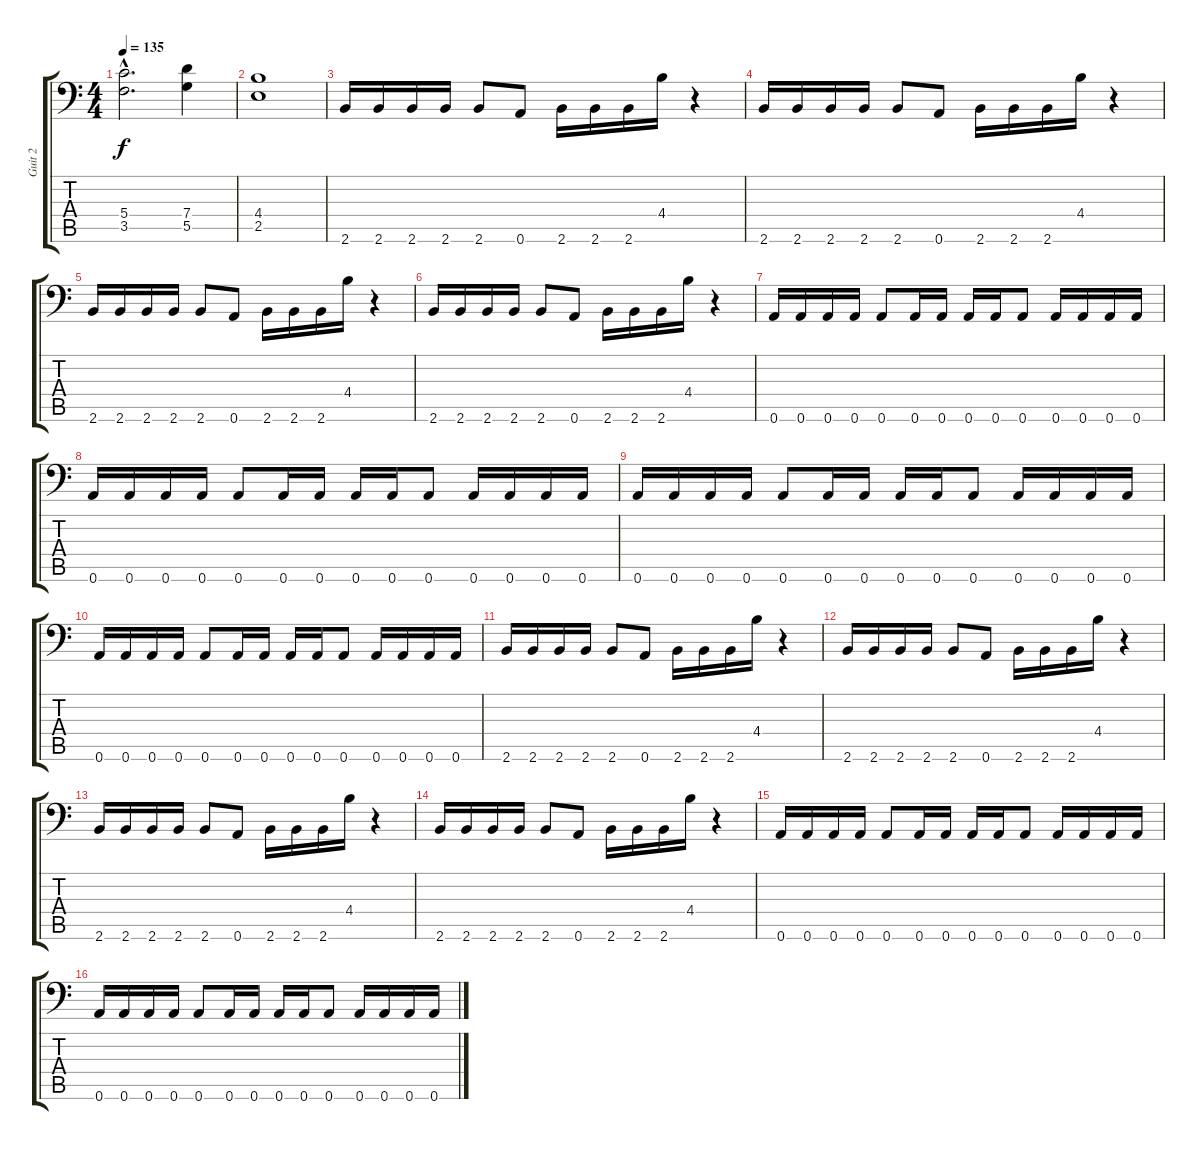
\track ("Guit 2" "Guit 2") {instrument distortionguitar}
\staff {score tabs}
\tuning (A3 E3 C3 G2 D2 A1) {hide}
\ts (4 4)
\tempo 135
\clef f4
\ks c
(5.4{hac} 3.5{hac}).2{d dy f} (7.4 5.5).4 |
(4.4 2.5).1 |
2.6.16 2.6.16 2.6.16 2.6.16 2.6.8 0.6.8 2.6.16 2.6.16 2.6.16 4.4.16 r.4 |
2.6.16 2.6.16 2.6.16 2.6.16 2.6.8 0.6.8 2.6.16 2.6.16 2.6.16 4.4.16 r.4 |
2.6.16 2.6.16 2.6.16 2.6.16 2.6.8 0.6.8 2.6.16 2.6.16 2.6.16 4.4.16 r.4 |
2.6.16 2.6.16 2.6.16 2.6.16 2.6.8 0.6.8 2.6.16 2.6.16 2.6.16 4.4.16 r.4 |
0.6.16 0.6.16 0.6.16 0.6.16 0.6.8 0.6.16 0.6.16 0.6.16 0.6.16 0.6.8 0.6.16 0.6.16 0.6.16 0.6.16 |
0.6.16 0.6.16 0.6.16 0.6.16 0.6.8 0.6.16 0.6.16 0.6.16 0.6.16 0.6.8 0.6.16 0.6.16 0.6.16 0.6.16 |
0.6.16 0.6.16 0.6.16 0.6.16 0.6.8 0.6.16 0.6.16 0.6.16 0.6.16 0.6.8 0.6.16 0.6.16 0.6.16 0.6.16 |
0.6.16 0.6.16 0.6.16 0.6.16 0.6.8 0.6.16 0.6.16 0.6.16 0.6.16 0.6.8 0.6.16 0.6.16 0.6.16 0.6.16 |
2.6.16 2.6.16 2.6.16 2.6.16 2.6.8 0.6.8 2.6.16 2.6.16 2.6.16 4.4.16 r.4 |
2.6.16 2.6.16 2.6.16 2.6.16 2.6.8 0.6.8 2.6.16 2.6.16 2.6.16 4.4.16 r.4 |
2.6.16 2.6.16 2.6.16 2.6.16 2.6.8 0.6.8 2.6.16 2.6.16 2.6.16 4.4.16 r.4 |
2.6.16 2.6.16 2.6.16 2.6.16 2.6.8 0.6.8 2.6.16 2.6.16 2.6.16 4.4.16 r.4 |
0.6.16 0.6.16 0.6.16 0.6.16 0.6.8 0.6.16 0.6.16 0.6.16 0.6.16 0.6.8 0.6.16 0.6.16 0.6.16 0.6.16 |
0.6.16 0.6.16 0.6.16 0.6.16 0.6.8 0.6.16 0.6.16 0.6.16 0.6.16 0.6.8 0.6.16 0.6.16 0.6.16 0.6.16
